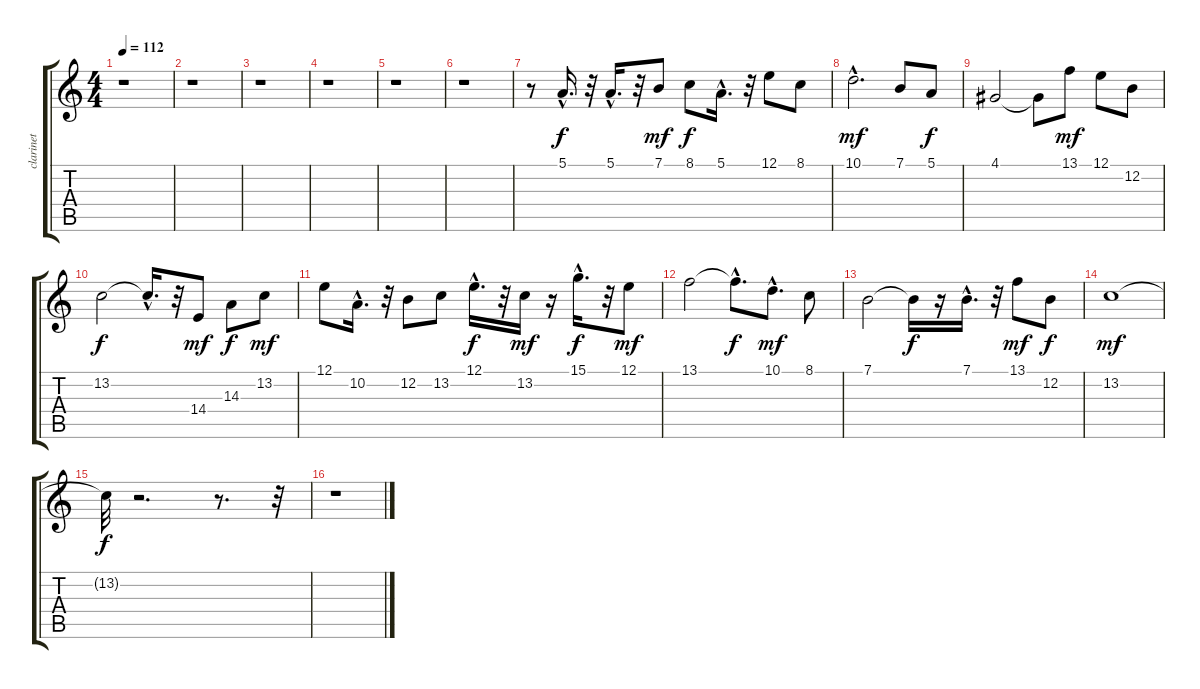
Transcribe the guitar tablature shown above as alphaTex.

\track ("clarinet" "clarinet") {instrument clarinet}
\staff {score tabs}
\tuning (E4 B3 G3 D3 A2 E2) {hide}
\ts (4 4)
\tempo 112
\clef g2
\ks c
r.1{dy f} |
r.1 |
r.1 |
r.1 |
r.1 |
r.1 |
r.8 5.1{hac}.16{d} r.32 5.1{hac}.16{d} r.32 7.1.8{dy mf} 8.1.8{dy f} 5.1{hac}.16{d} r.32 12.1.8 8.1.8 |
10.1{hac}.2{d dy mf} 7.1.8 5.1.8{dy f} |
4.1.2 4.1{t}.8 13.1.8{dy mf} 12.1.8 12.2.8 |
13.2.2{dy f} 13.2{hac t}.16{d} r.32 14.4.8{dy mf} 14.3.8{dy f} 13.2.8{dy mf} |
12.1.8 10.2{hac}.16{d} r.32 12.2.8 13.2.8 12.1{hac}.16{d dy f} r.32 13.2.16{dy mf} r.16 15.1{hac}.16{d dy f} r.32 12.1.8{dy mf} |
13.1.2 13.1{hac t}.8{d dy f} 10.1{hac}.8{d dy mf} 8.1.8 |
7.1.2 7.1{t}.16{dy f} r.16 7.1{hac}.16{d} r.32 13.1.8{dy mf} 12.2.8{dy f} |
13.2.1{dy mf} |
13.2{t}.32{dy f} r.2{d} r.8{d} r.32 |
r.1
